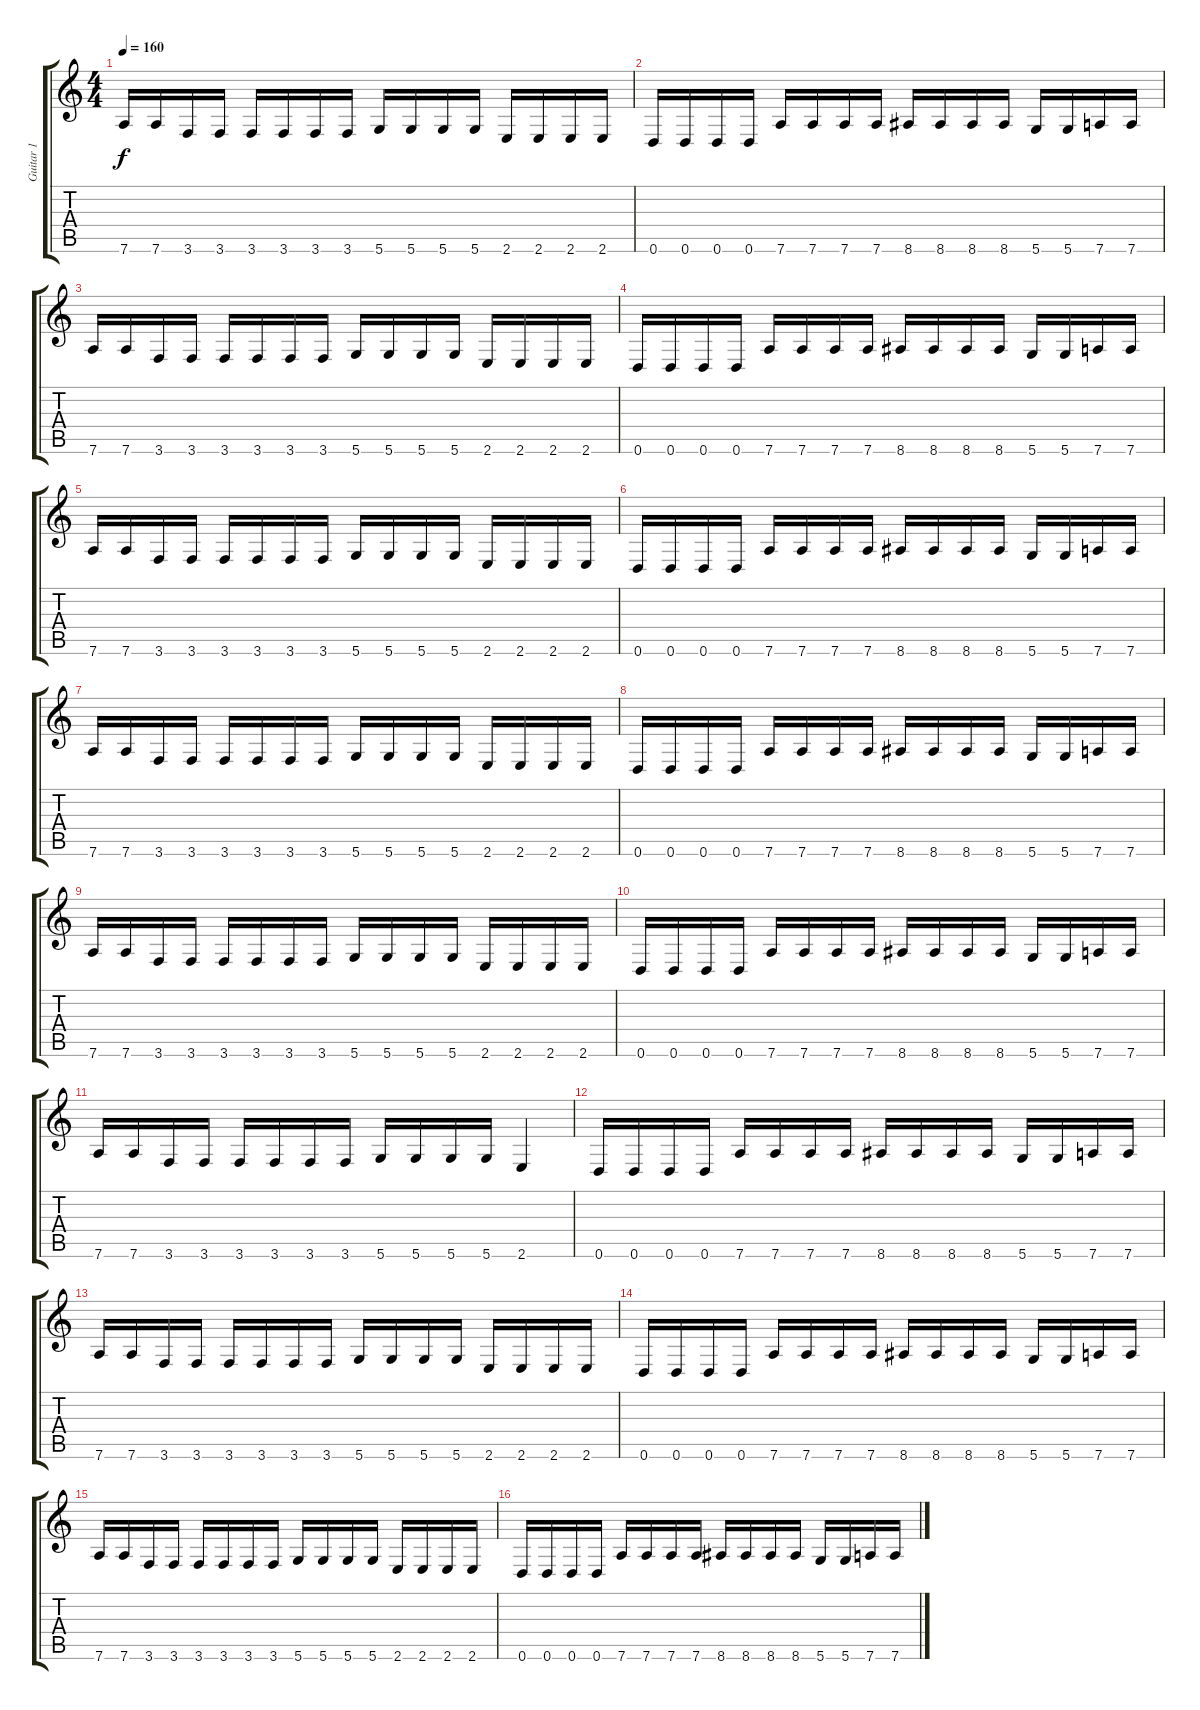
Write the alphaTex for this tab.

\track ("Guitar 1" "Guitar 1") {instrument distortionguitar}
\staff {score tabs}
\tuning (E4 B3 G3 D3 A2 D2) {hide}
\ts (4 4)
\tempo 160
\clef g2
\ks c
7.6.16{dy f} 7.6.16 3.6.16 3.6.16 3.6.16 3.6.16 3.6.16 3.6.16 5.6.16 5.6.16 5.6.16 5.6.16 2.6.16 2.6.16 2.6.16 2.6.16 |
0.6.16 0.6.16 0.6.16 0.6.16 7.6.16 7.6.16 7.6.16 7.6.16 8.6.16 8.6.16 8.6.16 8.6.16 5.6.16 5.6.16 7.6.16 7.6.16 |
7.6.16 7.6.16 3.6.16 3.6.16 3.6.16 3.6.16 3.6.16 3.6.16 5.6.16 5.6.16 5.6.16 5.6.16 2.6.16 2.6.16 2.6.16 2.6.16 |
0.6.16 0.6.16 0.6.16 0.6.16 7.6.16 7.6.16 7.6.16 7.6.16 8.6.16 8.6.16 8.6.16 8.6.16 5.6.16 5.6.16 7.6.16 7.6.16 |
7.6.16 7.6.16 3.6.16 3.6.16 3.6.16 3.6.16 3.6.16 3.6.16 5.6.16 5.6.16 5.6.16 5.6.16 2.6.16 2.6.16 2.6.16 2.6.16 |
0.6.16 0.6.16 0.6.16 0.6.16 7.6.16 7.6.16 7.6.16 7.6.16 8.6.16 8.6.16 8.6.16 8.6.16 5.6.16 5.6.16 7.6.16 7.6.16 |
7.6.16 7.6.16 3.6.16 3.6.16 3.6.16 3.6.16 3.6.16 3.6.16 5.6.16 5.6.16 5.6.16 5.6.16 2.6.16 2.6.16 2.6.16 2.6.16 |
0.6.16 0.6.16 0.6.16 0.6.16 7.6.16 7.6.16 7.6.16 7.6.16 8.6.16 8.6.16 8.6.16 8.6.16 5.6.16 5.6.16 7.6.16 7.6.16 |
7.6.16 7.6.16 3.6.16 3.6.16 3.6.16 3.6.16 3.6.16 3.6.16 5.6.16 5.6.16 5.6.16 5.6.16 2.6.16 2.6.16 2.6.16 2.6.16 |
0.6.16 0.6.16 0.6.16 0.6.16 7.6.16 7.6.16 7.6.16 7.6.16 8.6.16 8.6.16 8.6.16 8.6.16 5.6.16 5.6.16 7.6.16 7.6.16 |
7.6.16 7.6.16 3.6.16 3.6.16 3.6.16 3.6.16 3.6.16 3.6.16 5.6.16 5.6.16 5.6.16 5.6.16 2.6.4 |
0.6.16 0.6.16 0.6.16 0.6.16 7.6.16 7.6.16 7.6.16 7.6.16 8.6.16 8.6.16 8.6.16 8.6.16 5.6.16 5.6.16 7.6.16 7.6.16 |
7.6.16 7.6.16 3.6.16 3.6.16 3.6.16 3.6.16 3.6.16 3.6.16 5.6.16 5.6.16 5.6.16 5.6.16 2.6.16 2.6.16 2.6.16 2.6.16 |
0.6.16 0.6.16 0.6.16 0.6.16 7.6.16 7.6.16 7.6.16 7.6.16 8.6.16 8.6.16 8.6.16 8.6.16 5.6.16 5.6.16 7.6.16 7.6.16 |
7.6.16 7.6.16 3.6.16 3.6.16 3.6.16 3.6.16 3.6.16 3.6.16 5.6.16 5.6.16 5.6.16 5.6.16 2.6.16 2.6.16 2.6.16 2.6.16 |
0.6.16 0.6.16 0.6.16 0.6.16 7.6.16 7.6.16 7.6.16 7.6.16 8.6.16 8.6.16 8.6.16 8.6.16 5.6.16 5.6.16 7.6.16 7.6.16
